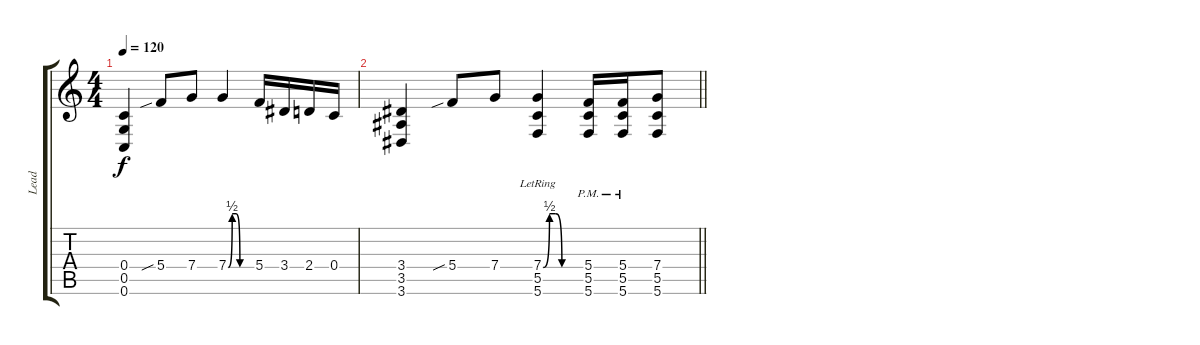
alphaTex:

\track ("Lead" "Lead") {instrument overdrivenguitar}
\staff {score tabs}
\tuning (C4 A3 F3 C3 G2 C2) {hide}
\ts (4 4)
\tempo 120
\clef g2
\ks c
(0.4 0.5 0.6).4{dy f} 5.4{sib}.8 7.4.8 7.4{be (custom 0 0 10 2 20 2 30 0 60 0)}.4 5.4.16 3.4.16 2.4.16 0.4.16 |
\barLineRight lightlight
(3.4 3.5 3.6).4 5.4{sib}.8 7.4.8 (7.4{be (custom 0 0 10 2 20 2 30 0 60 0)} 5.5{lr} 5.6{lr}).4 (5.4{pm} 5.5{pm} 5.6{pm}).16 (5.4{pm} 5.5{pm} 5.6{pm}).16 (7.4 5.5 5.6).8
